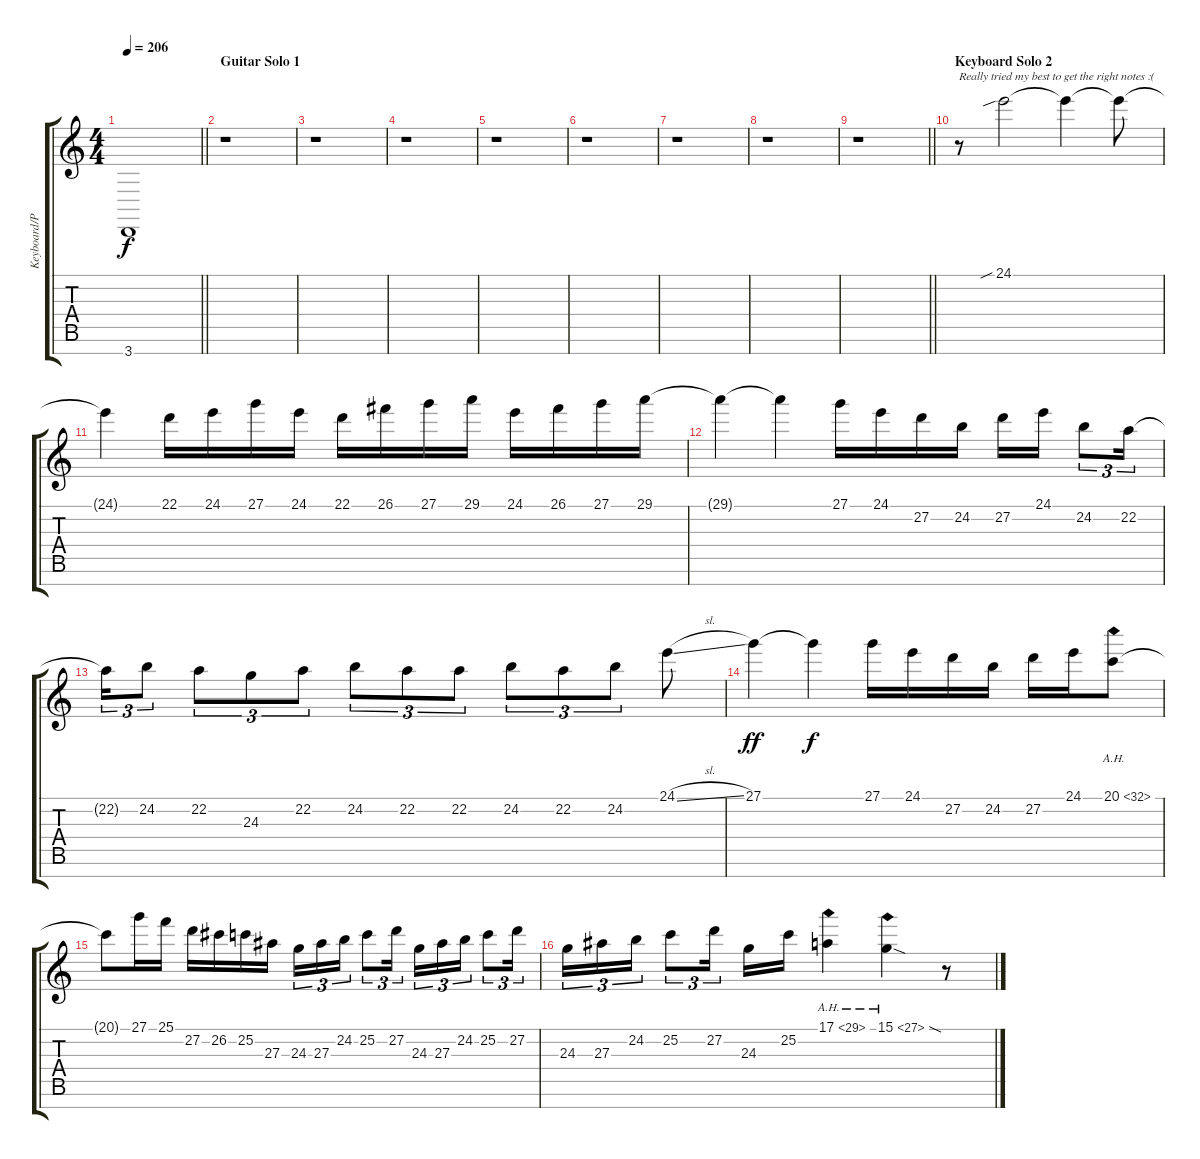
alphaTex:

\track ("Keyboard/Piano" "Keyboard/P") {instrument acousticgrandpiano}
\staff {score tabs}
\tuning (E4 B3 G3 D3 A2 E2 B1) {hide}
\ts (4 4)
\tempo 206
\clef g2
\barLineRight lightlight
\ks c
3.7.1{dy f} |
\section ("" "Guitar Solo 1")
r.1 |
r.1 |
r.1 |
r.1 |
r.1 |
r.1 |
r.1 |
\barLineRight lightlight
r.1 |
\section ("" "Keyboard Solo 2")
r.8{txt "Really tried my best to get the right notes :(" volume 12 instrument rockorgan} 24.1{sib}.2 24.1{t}.4 24.1{t}.8 |
24.1{t}.4 22.1.16 24.1.16 27.1.16 24.1.16 22.1.16 26.1.16 27.1.16 29.1.16 24.1.16 26.1.16 27.1.16 29.1.16 |
29.1{t}.4 29.1{t}.4 27.1.16 24.1.16 27.2.16 24.2.16 27.2.16 24.1.16 24.2.8{tu (3 2)} 22.2.16{tu (3 2)} |
22.2{t}.16{tu (3 2)} 24.2.8{tu (3 2)} 22.2.8{tu (3 2)} 24.3.8{tu (3 2)} 22.2.8{tu (3 2)} 24.2.8{tu (3 2)} 22.2.8{tu (3 2)} 22.2.8{tu (3 2)} 24.2.8{tu (3 2)} 22.2.8{tu (3 2)} 24.2.8{tu (3 2)} 24.1{sl}.8 |
27.1.4{dy ff} 27.1{t}.4{dy f} 27.1.16 24.1.16 27.2.16 24.2.16 27.2.16 24.1.16 20.1{ah 12}.8 |
20.1{t}.8 27.1.16 25.1.16 27.2.16 26.2.16 25.2.16 27.3.16 24.3.16{tu (3 2)} 27.3.16{tu (3 2)} 24.2.16{tu (3 2)} 25.2.8{tu (3 2)} 27.2.16{tu (3 2)} 24.3.16{tu (3 2)} 27.3.16{tu (3 2)} 24.2.16{tu (3 2)} 25.2.8{tu (3 2)} 27.2.16{tu (3 2)} |
24.3.16{tu (3 2)} 27.3.16{tu (3 2)} 24.2.16{tu (3 2)} 25.2.8{tu (3 2)} 27.2.16{tu (3 2)} 24.3.16 25.2.16 17.1{ah 12}.4 15.1{ah 12 sod}.4 r.8
